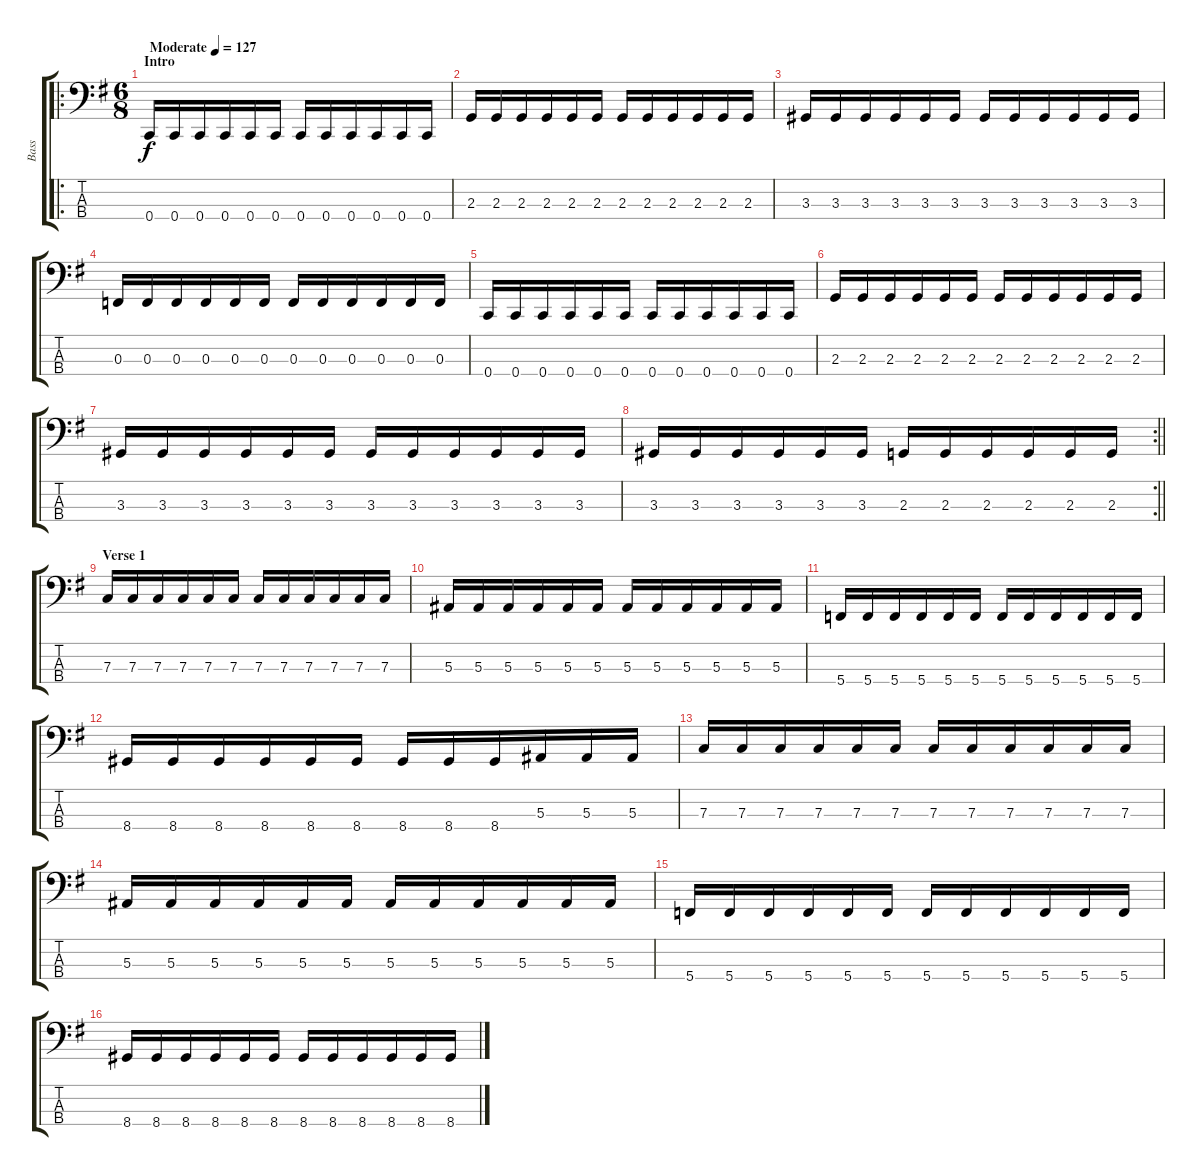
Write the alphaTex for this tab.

\track ("Bass" "Bass") {instrument electricbasspick}
\staff {score tabs}
\tuning (Eb2 Bb1 F1 C1) {hide}
\ro
\ts (6 8)
\section ("" "Intro")
\tempo (127 "Moderate")
\clef f4
\ks g
0.4.16{dy f instrument electricbasspick} 0.4.16 0.4.16 0.4.16 0.4.16 0.4.16 0.4.16 0.4.16 0.4.16 0.4.16 0.4.16 0.4.16 |
2.3.16 2.3.16 2.3.16 2.3.16 2.3.16 2.3.16 2.3.16 2.3.16 2.3.16 2.3.16 2.3.16 2.3.16 |
3.3.16 3.3.16 3.3.16 3.3.16 3.3.16 3.3.16 3.3.16 3.3.16 3.3.16 3.3.16 3.3.16 3.3.16 |
0.3.16 0.3.16 0.3.16 0.3.16 0.3.16 0.3.16 0.3.16 0.3.16 0.3.16 0.3.16 0.3.16 0.3.16 |
0.4.16 0.4.16 0.4.16 0.4.16 0.4.16 0.4.16 0.4.16 0.4.16 0.4.16 0.4.16 0.4.16 0.4.16 |
2.3.16 2.3.16 2.3.16 2.3.16 2.3.16 2.3.16 2.3.16 2.3.16 2.3.16 2.3.16 2.3.16 2.3.16 |
3.3.16 3.3.16 3.3.16 3.3.16 3.3.16 3.3.16 3.3.16 3.3.16 3.3.16 3.3.16 3.3.16 3.3.16 |
\rc 2
\barLineRight lightlight
3.3.16 3.3.16 3.3.16 3.3.16 3.3.16 3.3.16 2.3.16 2.3.16 2.3.16 2.3.16 2.3.16 2.3.16 |
\section ("" "Verse 1")
7.3.16 7.3.16 7.3.16 7.3.16 7.3.16 7.3.16 7.3.16 7.3.16 7.3.16 7.3.16 7.3.16 7.3.16 |
5.3.16 5.3.16 5.3.16 5.3.16 5.3.16 5.3.16 5.3.16 5.3.16 5.3.16 5.3.16 5.3.16 5.3.16 |
5.4.16 5.4.16 5.4.16 5.4.16 5.4.16 5.4.16 5.4.16 5.4.16 5.4.16 5.4.16 5.4.16 5.4.16 |
8.4.16 8.4.16 8.4.16 8.4.16 8.4.16 8.4.16 8.4.16 8.4.16 8.4.16 5.3.16 5.3.16 5.3.16 |
7.3.16 7.3.16 7.3.16 7.3.16 7.3.16 7.3.16 7.3.16 7.3.16 7.3.16 7.3.16 7.3.16 7.3.16 |
5.3.16 5.3.16 5.3.16 5.3.16 5.3.16 5.3.16 5.3.16 5.3.16 5.3.16 5.3.16 5.3.16 5.3.16 |
5.4.16 5.4.16 5.4.16 5.4.16 5.4.16 5.4.16 5.4.16 5.4.16 5.4.16 5.4.16 5.4.16 5.4.16 |
8.4.16 8.4.16 8.4.16 8.4.16 8.4.16 8.4.16 8.4.16 8.4.16 8.4.16 8.4.16 8.4.16 8.4.16
